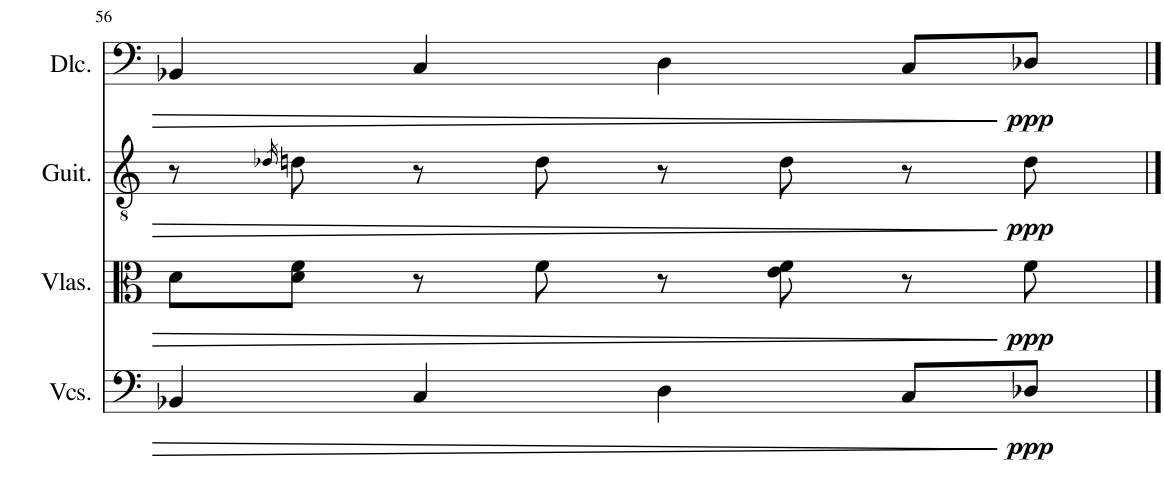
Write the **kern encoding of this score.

**kern	**dynam	**kern	**dynam	**kern	**dynam	**kern	**dynam
*part4	*part4	*part3	*part3	*part2	*part2	*part1	*part1
*staff4	*staff4	*staff3	*staff3	*staff2	*staff2	*staff1	*staff1
*I"Violoncellos	*	*I"Violas	*	*I"Acoustic Guitar	*	*I"Dulcimer	*
*I'Vcs.	*	*I'Vlas.	*	*I'Guit.	*	*I'Dlc.	*
!!LO:PB:g=z
*clefF4	*	*clefC3	*	*clefGv2	*	*clefF4	*
*k[]	*	*k[]	*	*k[]	*	*k[]	*
*M4/4	*	*M4/4	*	*M4/4	*	*M4/4	*
=56	=56	=56	=56	=56	=56	=56	=56
4BB-X/	.	8d\L	.	8r	.	4BB-X/	.
.	.	.	.	16qd-X/	.	.	.
.	.	8d\ 8f\J	.	8dn\	.	.	.
4C/	.	8r	.	8r	.	4C/	.
.	.	8f\	.	8d\	.	.	.
4D\	.	8r	.	8r	.	4D\	.
.	.	8e\ 8f\	.	8d\	.	.	.
8C/L	.	8r	.	8r	.	8C/L	.
!	!LO:DY:b	!	!LO:DY:b	!	!LO:DY:b	!	!LO:DY:b
8D-X/J	ppp	8f\	ppp	8d\	ppp	8D-X/J	ppp
==	==	==	==	==	==	==	==
*-	*-	*-	*-	*-	*-	*-	*-
